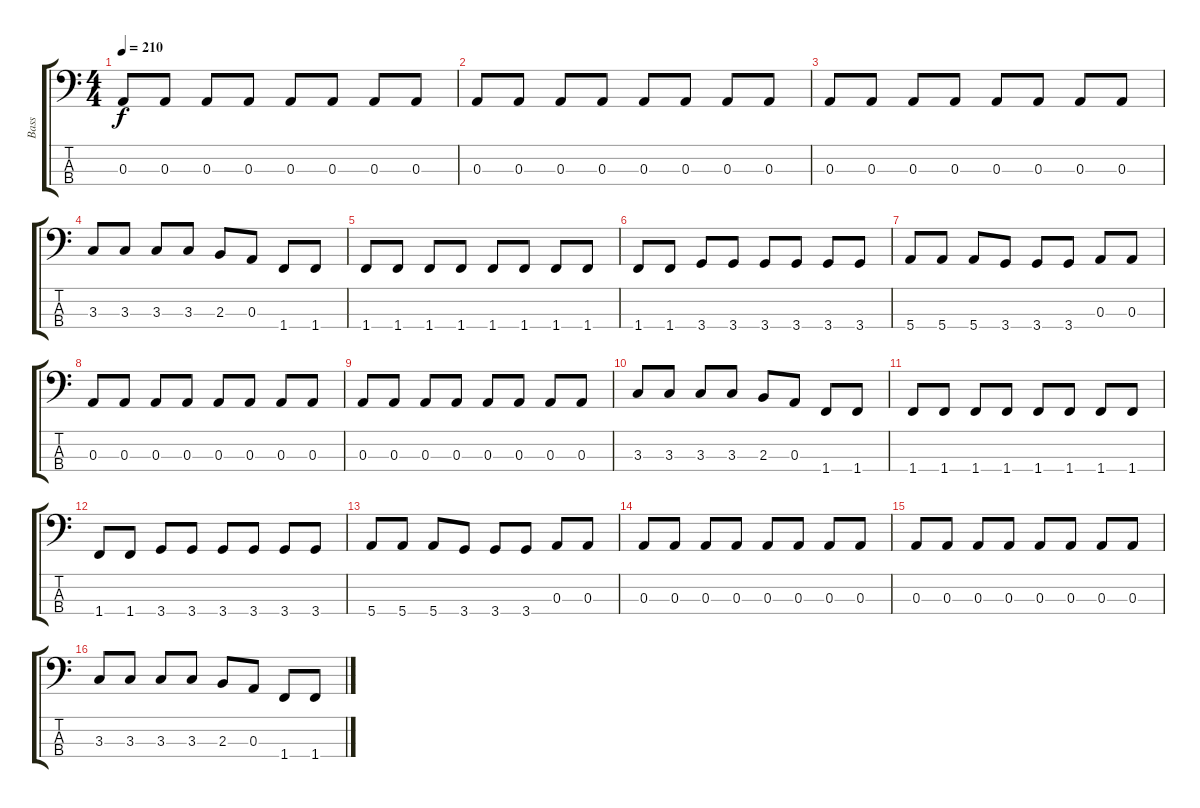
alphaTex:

\track ("Bass" "Bass") {instrument electricbassfinger}
\staff {score tabs}
\tuning (G2 D2 A1 E1) {hide}
\ts (4 4)
\tempo 210
\clef f4
\ks c
0.3.8{dy f} 0.3.8 0.3.8 0.3.8 0.3.8 0.3.8 0.3.8 0.3.8 |
0.3.8 0.3.8 0.3.8 0.3.8 0.3.8 0.3.8 0.3.8 0.3.8 |
0.3.8 0.3.8 0.3.8 0.3.8 0.3.8 0.3.8 0.3.8 0.3.8 |
3.3.8 3.3.8 3.3.8 3.3.8 2.3.8 0.3.8 1.4.8 1.4.8 |
1.4.8 1.4.8 1.4.8 1.4.8 1.4.8 1.4.8 1.4.8 1.4.8 |
1.4.8 1.4.8 3.4.8 3.4.8 3.4.8 3.4.8 3.4.8 3.4.8 |
5.4.8 5.4.8 5.4.8 3.4.8 3.4.8 3.4.8 0.3.8 0.3.8 |
0.3.8 0.3.8 0.3.8 0.3.8 0.3.8 0.3.8 0.3.8 0.3.8 |
0.3.8 0.3.8 0.3.8 0.3.8 0.3.8 0.3.8 0.3.8 0.3.8 |
3.3.8 3.3.8 3.3.8 3.3.8 2.3.8 0.3.8 1.4.8 1.4.8 |
1.4.8 1.4.8 1.4.8 1.4.8 1.4.8 1.4.8 1.4.8 1.4.8 |
1.4.8 1.4.8 3.4.8 3.4.8 3.4.8 3.4.8 3.4.8 3.4.8 |
5.4.8 5.4.8 5.4.8 3.4.8 3.4.8 3.4.8 0.3.8 0.3.8 |
0.3.8 0.3.8 0.3.8 0.3.8 0.3.8 0.3.8 0.3.8 0.3.8 |
0.3.8 0.3.8 0.3.8 0.3.8 0.3.8 0.3.8 0.3.8 0.3.8 |
3.3.8 3.3.8 3.3.8 3.3.8 2.3.8 0.3.8 1.4.8 1.4.8
